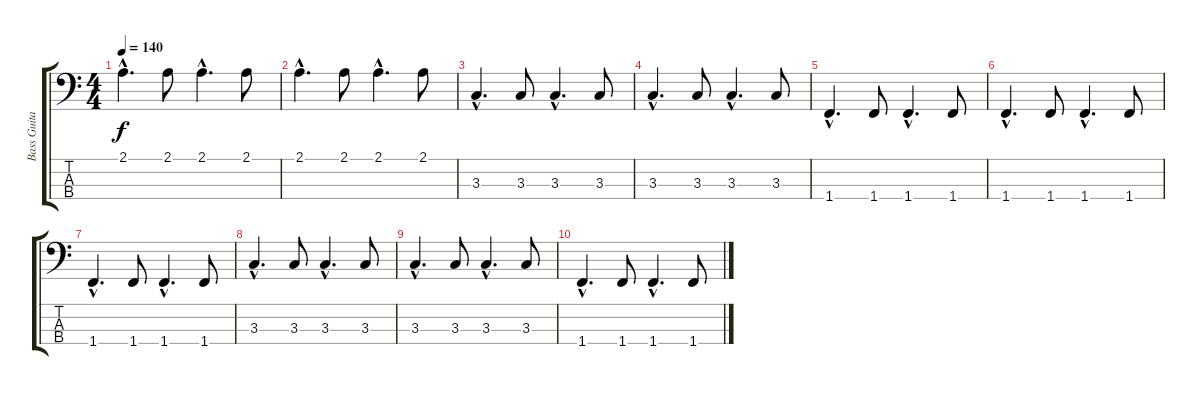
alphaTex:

\track ("Bass Guitar" "Bass Guita") {instrument electricbassfinger}
\staff {score tabs}
\tuning (G2 D2 A1 E1) {hide}
\ts (4 4)
\tempo 140
\clef f4
\ks c
2.1{hac}.4{d dy f} 2.1.8 2.1{hac}.4{d} 2.1.8 |
2.1{hac}.4{d} 2.1.8 2.1{hac}.4{d} 2.1.8 |
3.3{hac}.4{d} 3.3.8 3.3{hac}.4{d} 3.3.8 |
3.3{hac}.4{d} 3.3.8 3.3{hac}.4{d} 3.3.8 |
1.4{hac}.4{d} 1.4.8 1.4{hac}.4{d} 1.4.8 |
1.4{hac}.4{d} 1.4.8 1.4{hac}.4{d} 1.4.8 |
1.4{hac}.4{d} 1.4.8 1.4{hac}.4{d} 1.4.8 |
3.3{hac}.4{d} 3.3.8 3.3{hac}.4{d} 3.3.8 |
3.3{hac}.4{d} 3.3.8 3.3{hac}.4{d} 3.3.8 |
1.4{hac}.4{d} 1.4.8 1.4{hac}.4{d} 1.4.8
